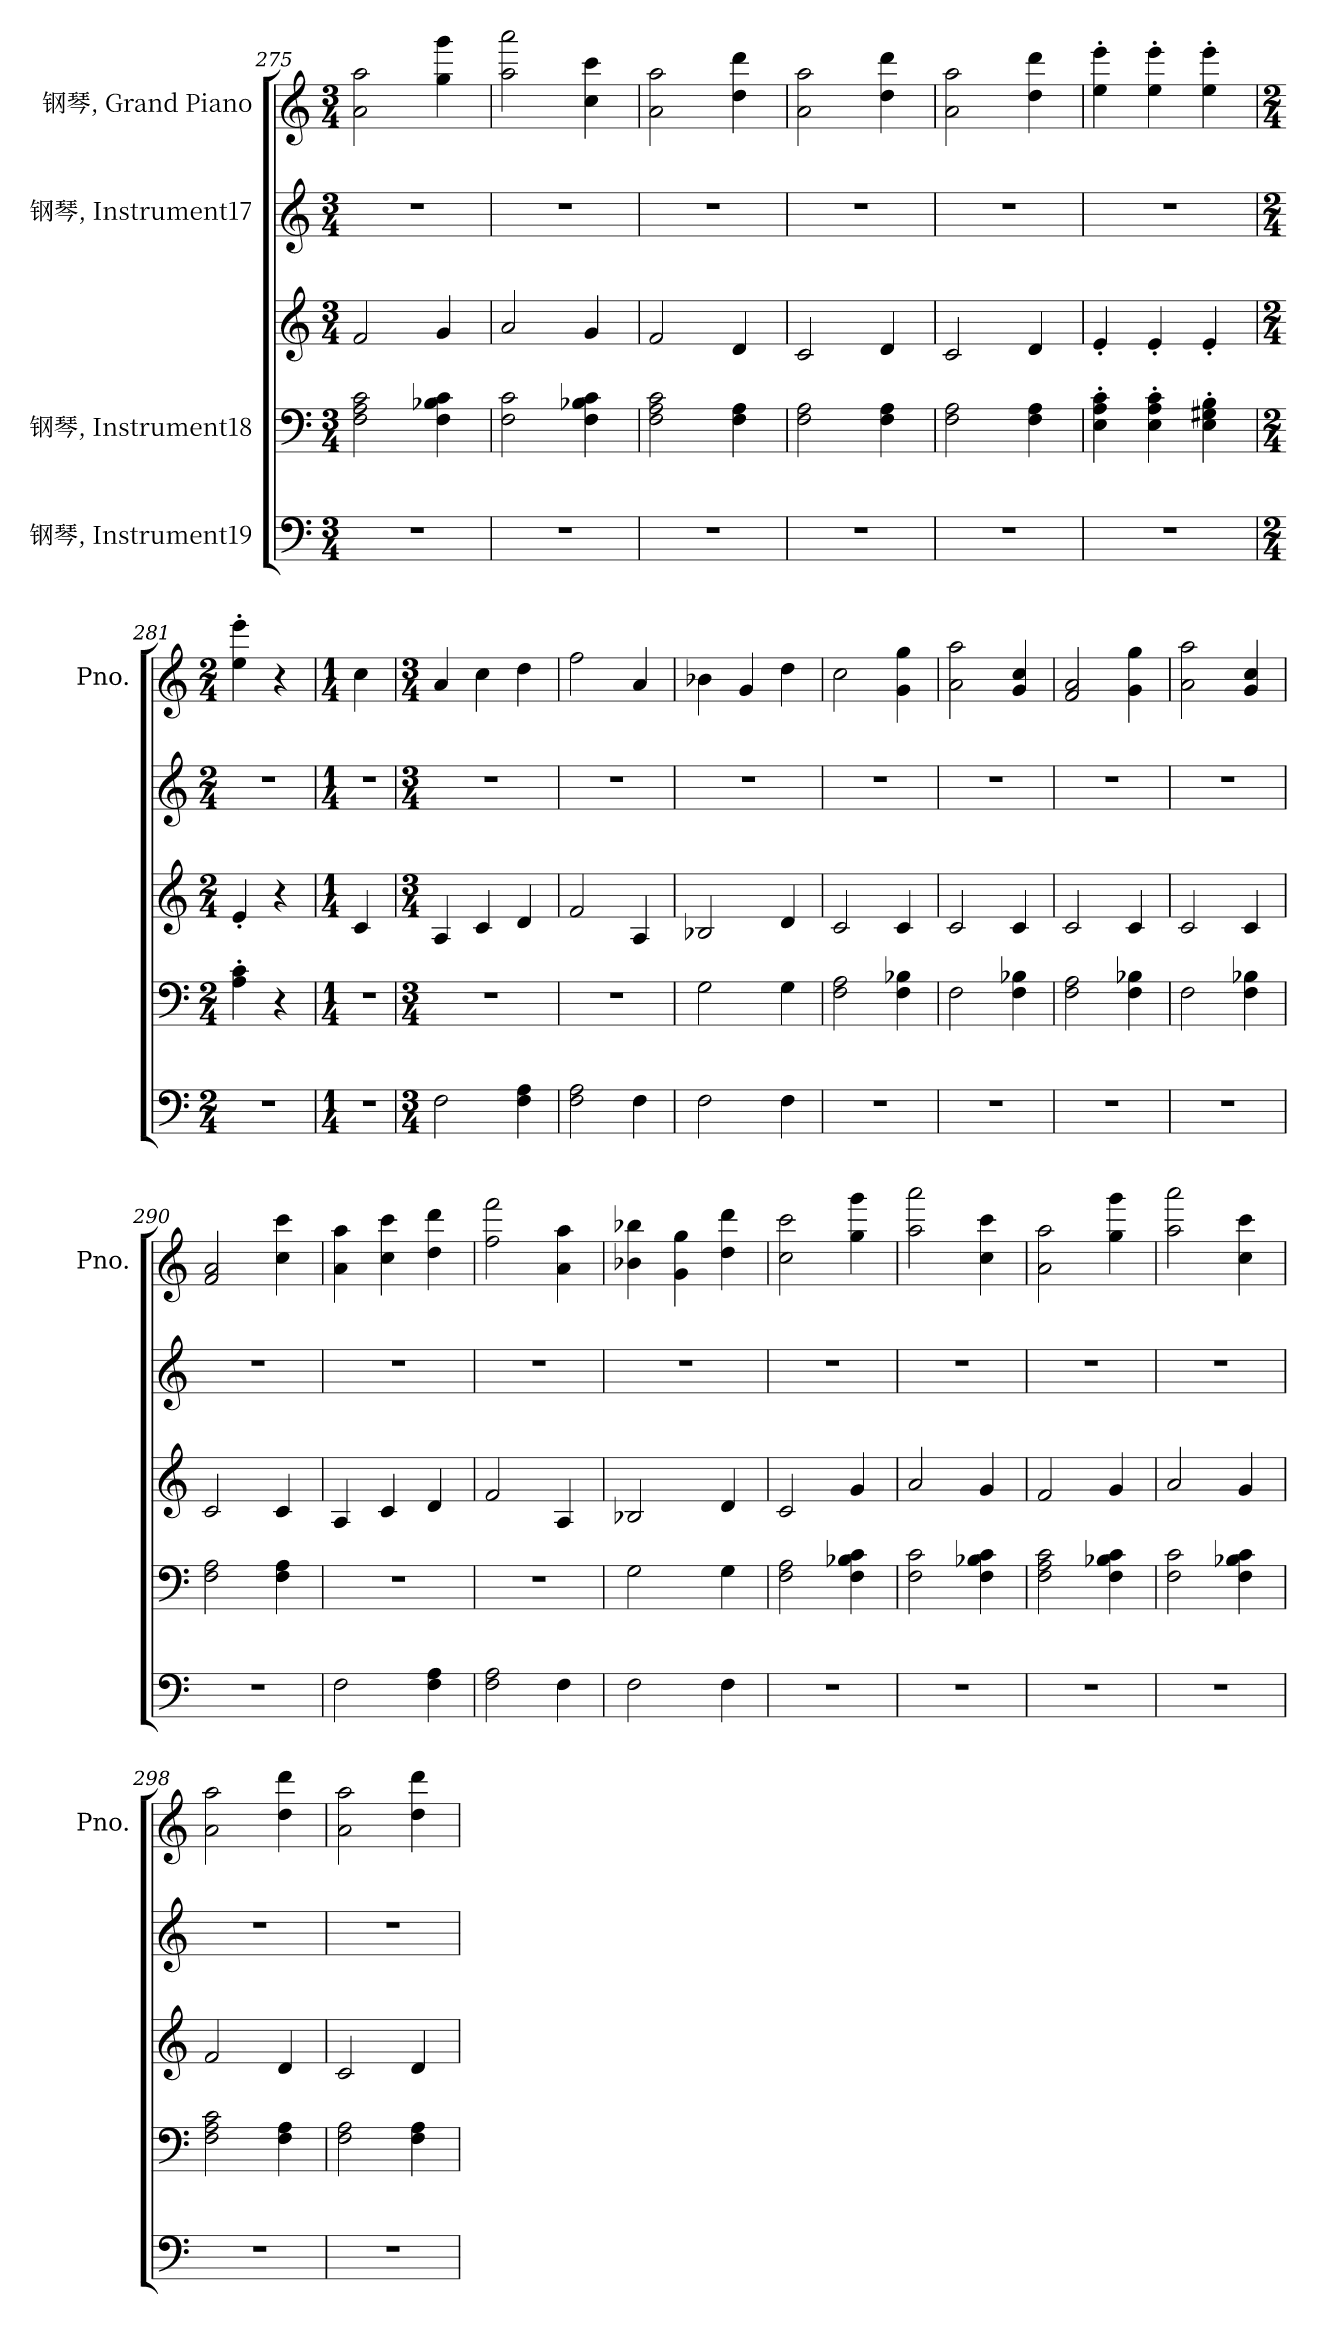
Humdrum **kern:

**kern	**kern	**kern	**kern	**kern
*part4	*part3	*part3	*part2	*part1
*staff5	*staff4	*staff3	*staff2	*staff1
*I"钢琴, Instrument19	*I"钢琴, Instrument18	*	*I"钢琴, Instrument17	*I"钢琴, Grand Piano
*	*	*	*	*I'Pno.
*clefF4	*clefF4	*clefG2	*clefG2	*clefG2
*k[]	*k[]	*k[]	*k[]	*k[]
*M3/4	*M3/4	*M3/4	*M3/4	*M3/4
=275	=275	=275	=275	=275
2.r	2F\ 2A\ 2c\	2f/	2.r	2a\ 2aa\
.	4F\ 4B-X\ 4c\	4g/	.	4gg\ 4ggg\
=276	=276	=276	=276	=276
2.r	2F\ 2c\	2a/	2.r	2aa\ 2aaa\
.	4F\ 4B-X\ 4c\	4g/	.	4cc\ 4ccc\
=277	=277	=277	=277	=277
2.r	2F\ 2A\ 2c\	2f/	2.r	2a\ 2aa\
.	4F\ 4A\	4d/	.	4dd\ 4ddd\
=278	=278	=278	=278	=278
2.r	2F\ 2A\	2c/	2.r	2a\ 2aa\
.	4F\ 4A\	4d/	.	4dd\ 4ddd\
=279	=279	=279	=279	=279
2.r	2F\ 2A\	2c/	2.r	2a\ 2aa\
.	4F\ 4A\	4d/	.	4dd\ 4ddd\
!!LO:PB:g=z
=280	=280	=280	=280	=280
2.r	4E\' 4A\' 4c\'	4e'/	2.r	4ee\' 4eee\'
.	4E\' 4A\' 4c\'	4e'/	.	4ee\' 4eee\'
.	4E\' 4G#X\' 4B\'	4e'/	.	4ee\' 4eee\'
=281	=281	=281	=281	=281
*M2/4	*M2/4	*M2/4	*M2/4	*M2/4
2r	4A\' 4c\'	4e'/	2r	4ee\' 4eee\'
.	4r	4r	.	4r
=282	=282	=282	=282	=282
*M1/4	*M1/4	*M1/4	*M1/4	*M1/4
4r	4r	4c/	4r	4cc\
=283	=283	=283	=283	=283
*M3/4	*M3/4	*M3/4	*M3/4	*M3/4
2F\	2.r	4A/	2.r	4a/
.	.	4c/	.	4cc\
4F\ 4A\	.	4d/	.	4dd\
=284	=284	=284	=284	=284
2F\ 2A\	2.r	2f/	2.r	2ff\
4F\	.	4A/	.	4a/
=285	=285	=285	=285	=285
2F\	2G\	2B-X/	2.r	4b-X\
.	.	.	.	4g/
4F\	4G\	4d/	.	4dd\
=286	=286	=286	=286	=286
2.r	2F\ 2A\	2c/	2.r	2cc\
.	4F\ 4B-X\	4c/	.	4g\ 4gg\
=287	=287	=287	=287	=287
2.r	2F\	2c/	2.r	2a\ 2aa\
.	4F\ 4B-X\	4c/	.	4g/ 4cc/
=288	=288	=288	=288	=288
2.r	2F\ 2A\	2c/	2.r	2f/ 2a/
.	4F\ 4B-X\	4c/	.	4g\ 4gg\
=289	=289	=289	=289	=289
2.r	2F\	2c/	2.r	2a\ 2aa\
.	4F\ 4B-X\	4c/	.	4g/ 4cc/
!!LO:LB:g=z
=290	=290	=290	=290	=290
2.r	2F\ 2A\	2c/	2.r	2f/ 2a/
.	4F\ 4A\	4c/	.	4cc\ 4ccc\
=291	=291	=291	=291	=291
2F\	2.r	4A/	2.r	4a\ 4aa\
.	.	4c/	.	4cc\ 4ccc\
4F\ 4A\	.	4d/	.	4dd\ 4ddd\
=292	=292	=292	=292	=292
2F\ 2A\	2.r	2f/	2.r	2ff\ 2fff\
4F\	.	4A/	.	4a\ 4aa\
=293	=293	=293	=293	=293
2F\	2G\	2B-X/	2.r	4b-X\ 4bb-X\
.	.	.	.	4g\ 4gg\
4F\	4G\	4d/	.	4dd\ 4ddd\
=294	=294	=294	=294	=294
2.r	2F\ 2A\	2c/	2.r	2cc\ 2ccc\
.	4F\ 4B-X\ 4c\	4g/	.	4gg\ 4ggg\
=295	=295	=295	=295	=295
2.r	2F\ 2c\	2a/	2.r	2aa\ 2aaa\
.	4F\ 4B-X\ 4c\	4g/	.	4cc\ 4ccc\
=296	=296	=296	=296	=296
2.r	2F\ 2A\ 2c\	2f/	2.r	2a\ 2aa\
.	4F\ 4B-X\ 4c\	4g/	.	4gg\ 4ggg\
=297	=297	=297	=297	=297
2.r	2F\ 2c\	2a/	2.r	2aa\ 2aaa\
.	4F\ 4B-X\ 4c\	4g/	.	4cc\ 4ccc\
=298	=298	=298	=298	=298
2.r	2F\ 2A\ 2c\	2f/	2.r	2a\ 2aa\
.	4F\ 4A\	4d/	.	4dd\ 4ddd\
=299	=299	=299	=299	=299
2.r	2F\ 2A\	2c/	2.r	2a\ 2aa\
.	4F\ 4A\	4d/	.	4dd\ 4ddd\
=	=	=	=	=
*-	*-	*-	*-	*-
